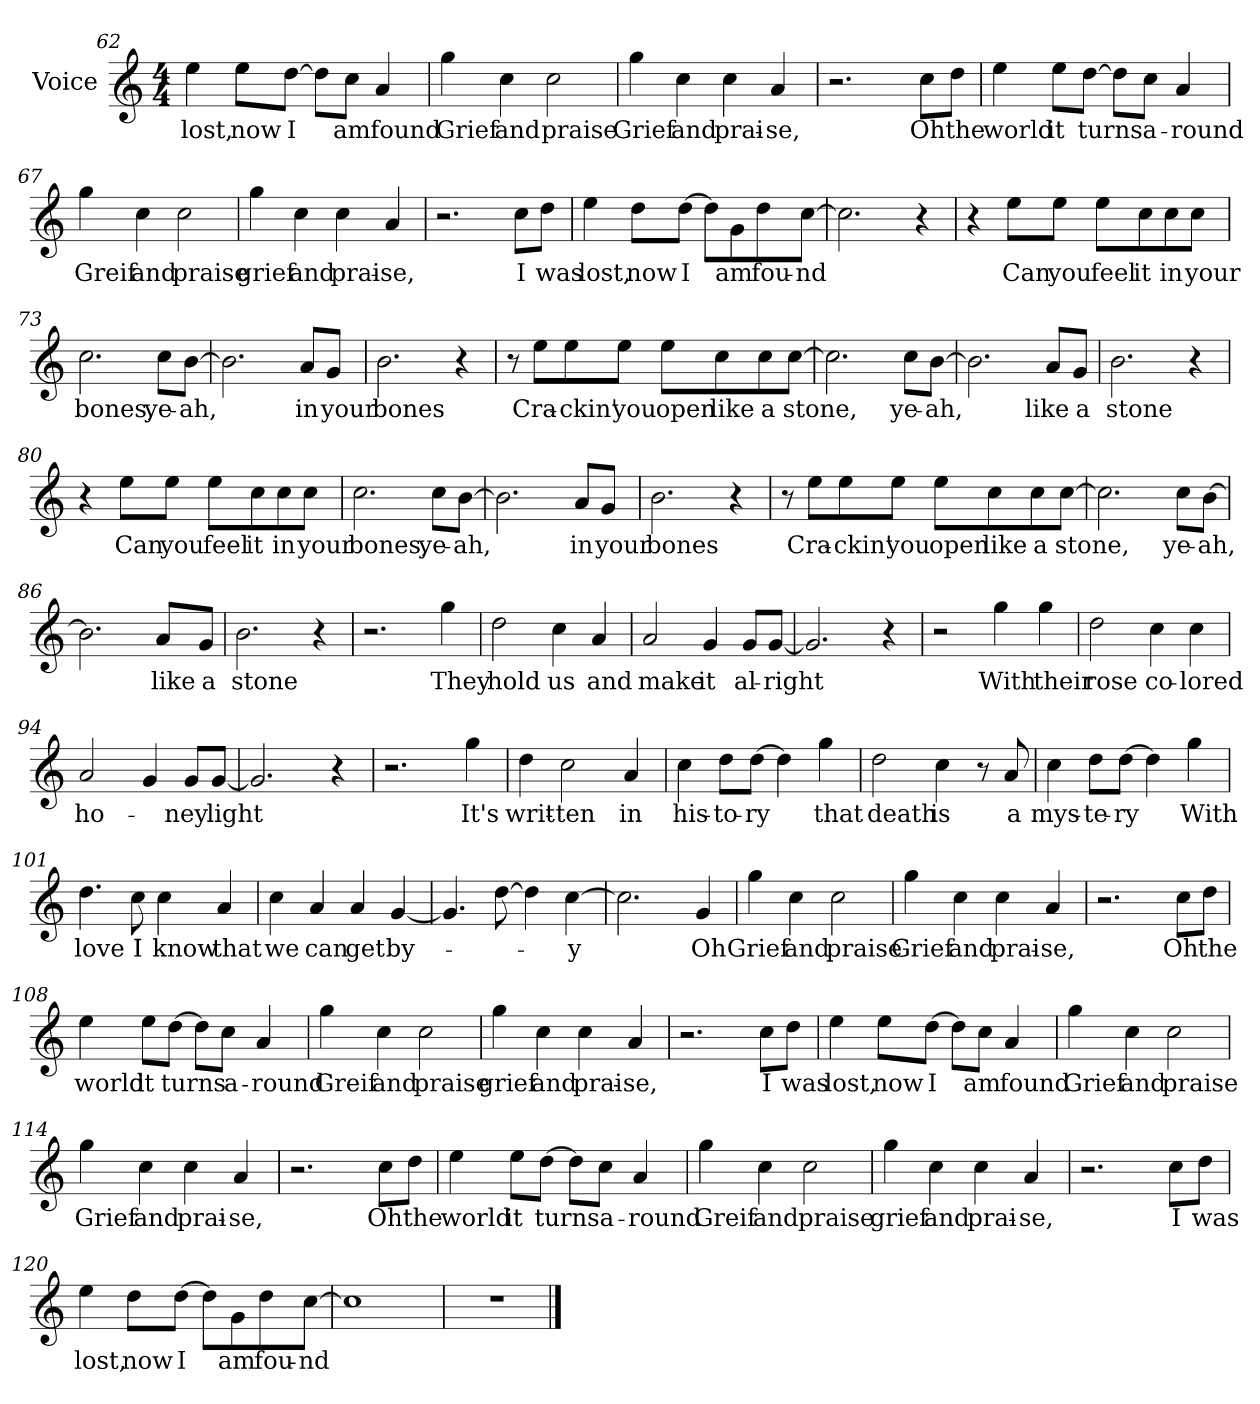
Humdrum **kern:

**kern	**text
*part1	*part1
*staff1	*staff1
*I"Voice	*
*I'Vo.	*
*clefG2	*
*k[]	*
*M4/4	*
=62	=62
4ee\	lost,
8ee\L	now
[8dd\J	I
8dd\L]	.
8cc\J	am
4a/	found
=63	=63
4gg\	Grief
4cc\	and
2cc\	praise
=64	=64
4gg\	Grief
4cc\	and
4cc\	prai-
4a/	-se,
=65	=65
2.r	.
8cc\L	Oh
8dd\J	the
=66	=66
4ee\	world
8ee\L	it
[8dd\J	turns
8dd\L]	.
8cc\J	a-
4a/	-round
=67	=67
4gg\	Greif
4cc\	and
2cc\	praise
=68	=68
4gg\	grief
4cc\	and
4cc\	prai-
4a/	-se,
=69	=69
2.r	.
8cc\L	I
8dd\J	was
=70	=70
4ee\	lost,
8dd\L	now
[8dd\J	I
8dd\L]	.
8g\	am
8dd\	fou-
[8cc\J	-nd
=71	=71
2.cc\]	.
4r	.
=72	=72
4r	.
8ee\L	Can
8ee\J	you
8ee\L	feel
8cc\	it
8cc\	in
8cc\J	your
=73	=73
2.cc\	bones,
8cc\L	ye-
[8b\J	-ah,
=74	=74
2.b\]	.
8a/L	in
8g/J	your
=75	=75
2.b\	bones
4r	.
=76	=76
8r	.
8ee\L	Cra-
8ee\	-ckin'
8ee\J	you
8ee\L	open
8cc\	like
8cc\	a
[8cc\J	stone,
=77	=77
2.cc\]	.
8cc\L	ye-
[8b\J	-ah,
=78	=78
2.b\]	.
8a/L	like
8g/J	a
=79	=79
2.b\	stone
4r	.
=80	=80
4r	.
8ee\L	Can
8ee\J	you
8ee\L	feel
8cc\	it
8cc\	in
8cc\J	your
=81	=81
2.cc\	bones,
8cc\L	ye-
[8b\J	-ah,
=82	=82
2.b\]	.
8a/L	in
8g/J	your
=83	=83
2.b\	bones
4r	.
=84	=84
8r	.
8ee\L	Cra-
8ee\	-ckin'
8ee\J	you
8ee\L	open
8cc\	like
8cc\	a
[8cc\J	stone,
=85	=85
2.cc\]	.
8cc\L	ye-
[8b\J	-ah,
=86	=86
2.b\]	.
8a/L	like
8g/J	a
=87	=87
2.b\	stone
4r	.
=88	=88
2.r	.
4gg\	They
=89	=89
2dd\	hold
4cc\	us
4a/	and
=90	=90
2a/	make
4g/	it
8g/L	al-
[8g/J	-right
=91	=91
2.g/]	.
4r	.
=92	=92
2r	.
4gg\	With
4gg\	their
=93	=93
2dd\	rose
4cc\	co-
4cc\	-lored
=94	=94
2a/	ho-
4g/	.
8g/L	-ney
[8g/J	light
=95	=95
2.g/]	.
4r	.
=96	=96
2.r	.
4gg\	It's
=97	=97
4dd\	writ-
2cc\	-ten
4a/	in
=98	=98
4cc\	his-
8dd\L	-to-
[8dd\J	-ry
4dd\]	.
4gg\	that
=99	=99
2dd\	death
4cc\	is
8r	.
8a/	a
=100	=100
4cc\	mys-
8dd\L	-te-
[8dd\J	-ry
4dd\]	.
4gg\	With
=101	=101
4.dd\	love
8cc\	I
4cc\	know
4a/	that
=102	=102
4cc\	we
4a/	can
4a/	get
[4g/	by-
=103	=103
4.g/]	.
[8dd\	.
4dd\]	.
[4cc\	-y
=104	=104
2.cc\]	.
4g/	Oh
=105	=105
4gg\	Grief
4cc\	and
2cc\	praise
=106	=106
4gg\	Grief
4cc\	and
4cc\	prai-
4a/	-se,
=107	=107
2.r	.
8cc\L	Oh
8dd\J	the
=108	=108
4ee\	world
8ee\L	it
[8dd\J	turns
8dd\L]	.
8cc\J	a-
4a/	-round
=109	=109
4gg\	Greif
4cc\	and
2cc\	praise
=110	=110
4gg\	grief
4cc\	and
4cc\	prai-
4a/	-se,
=111	=111
2.r	.
8cc\L	I
8dd\J	was
=112	=112
4ee\	lost,
8ee\L	now
[8dd\J	I
8dd\L]	.
8cc\J	am
4a/	found
=113	=113
4gg\	Grief
4cc\	and
2cc\	praise
=114	=114
4gg\	Grief
4cc\	and
4cc\	prai-
4a/	-se,
=115	=115
2.r	.
8cc\L	Oh
8dd\J	the
=116	=116
4ee\	world
8ee\L	it
[8dd\J	turns
8dd\L]	.
8cc\J	a-
4a/	-round
=117	=117
4gg\	Greif
4cc\	and
2cc\	praise
=118	=118
4gg\	grief
4cc\	and
4cc\	prai-
4a/	-se,
=119	=119
2.r	.
8cc\L	I
8dd\J	was
=120	=120
4ee\	lost,
8dd\L	now
[8dd\J	I
8dd\L]	.
8g\	am
8dd\	fou-
[8cc\J	-nd
=121	=121
1cc]	.
=122	=122
1r	.
==	==
*-	*-
